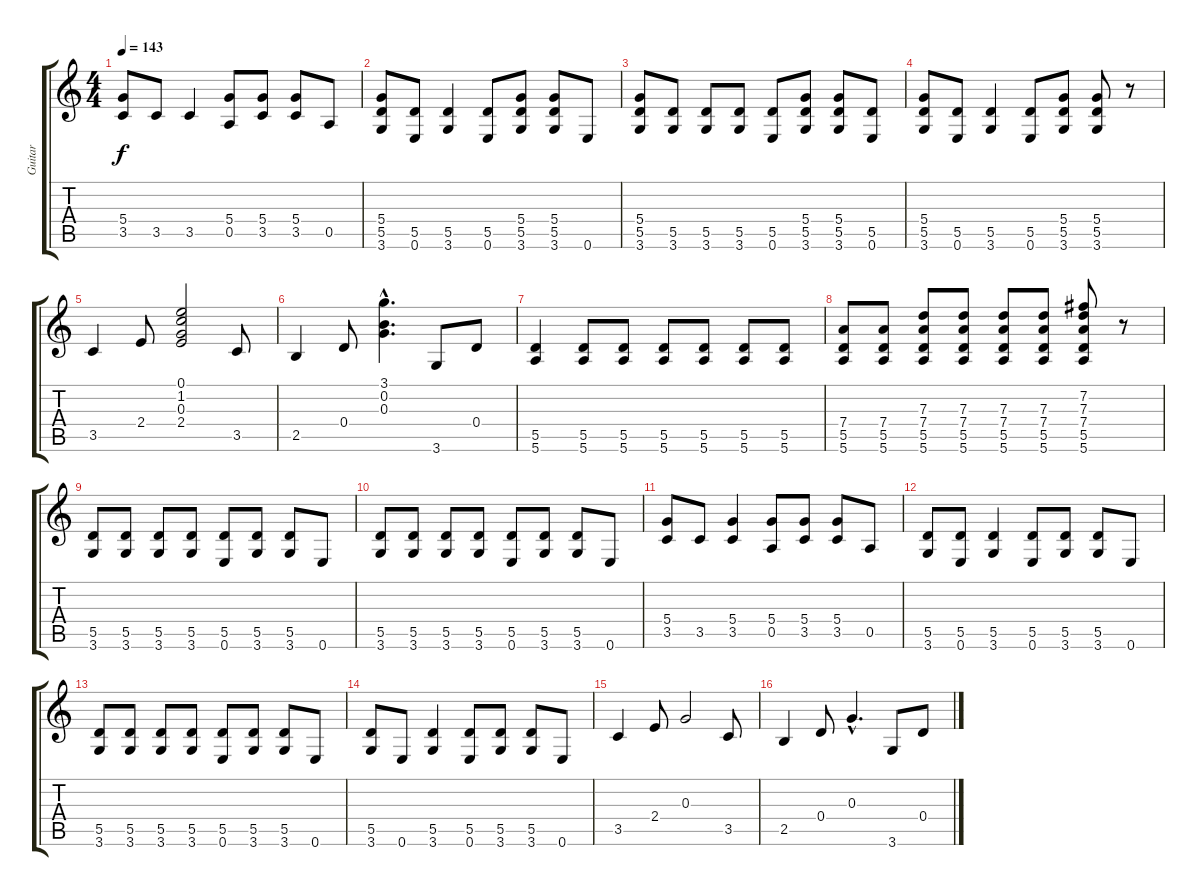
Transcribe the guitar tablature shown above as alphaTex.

\track ("Guitar" "Guitar") {instrument electricguitarclean}
\staff {score tabs}
\tuning (E4 B3 G3 D3 A2 E2) {hide}
\ts (4 4)
\tempo 143
\clef g2
\ks c
(5.4 3.5).8{dy f} 3.5.8 3.5.4 (5.4 0.5).8 (5.4 3.5).8 (5.4 3.5).8 0.5.8 |
(5.4 5.5 3.6).8 (5.5 0.6).8 (5.5 3.6).4 (5.5 0.6).8 (5.4 5.5 3.6).8 (5.4 5.5 3.6).8 0.6.8 |
(5.4 5.5 3.6).8 (5.5 3.6).8 (5.5 3.6).8 (5.5 3.6).8 (5.5 0.6).8 (5.4 5.5 3.6).8 (5.4 5.5 3.6).8 (5.5 0.6).8 |
(5.4 5.5 3.6).8 (5.5 0.6).8 (5.5 3.6).4 (5.5 0.6).8 (5.4 5.5 3.6).8 (5.4 5.5 3.6).8 r.8 |
3.5.4 2.4.8 (0.1 1.2 0.3 2.4).2 3.5.8 |
2.5.4 0.4.8 (3.1{hac} 0.2{hac} 0.3{hac}).4{d} 3.6.8 0.4.8 |
(5.5 5.6).4 (5.5 5.6).8 (5.5 5.6).8 (5.5 5.6).8 (5.5 5.6).8 (5.5 5.6).8 (5.5 5.6).8 |
(7.4 5.5 5.6).8 (7.4 5.5 5.6).8 (7.3 7.4 5.5 5.6).8 (7.3 7.4 5.5 5.6).8 (7.3 7.4 5.5 5.6).8 (7.3 7.4 5.5 5.6).8 (7.2 7.3 7.4 5.5 5.6).8 r.8 |
(5.5 3.6).8 (5.5 3.6).8 (5.5 3.6).8 (5.5 3.6).8 (5.5 0.6).8 (5.5 3.6).8 (5.5 3.6).8 0.6.8 |
(5.5 3.6).8 (5.5 3.6).8 (5.5 3.6).8 (5.5 3.6).8 (5.5 0.6).8 (5.5 3.6).8 (5.5 3.6).8 0.6.8 |
(5.4 3.5).8 3.5.8 (5.4 3.5).4 (5.4 0.5).8 (5.4 3.5).8 (5.4 3.5).8 0.5.8 |
(5.5 3.6).8 (5.5 0.6).8 (5.5 3.6).4 (5.5 0.6).8 (5.5 3.6).8 (5.5 3.6).8 0.6.8 |
(5.5 3.6).8 (5.5 3.6).8 (5.5 3.6).8 (5.5 3.6).8 (5.5 0.6).8 (5.5 3.6).8 (5.5 3.6).8 0.6.8 |
(5.5 3.6).8 0.6.8 (5.5 3.6).4 (5.5 0.6).8 (5.5 3.6).8 (5.5 3.6).8 0.6.8 |
3.5.4 2.4.8 0.3.2 3.5.8 |
2.5.4 0.4.8 0.3{hac}.4{d} 3.6.8 0.4.8
